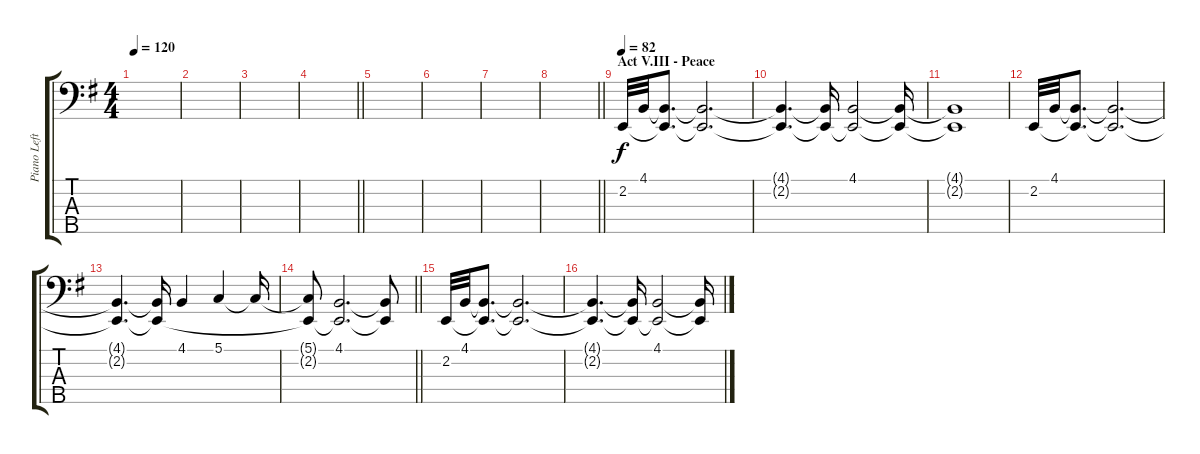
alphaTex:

\track ("Piano Left Standard" "Piano Left") {instrument acousticgrandpiano}
\staff {score tabs}
\tuning (G2 D2 A1 E1 B0) {hide}
\ts (4 4)
\section ("" "")
\tempo 120
\clef f4
\ks eminor
|
|
|
\barLineRight lightlight
|
|
|
|
\barLineRight lightlight
|
\section ("" "Act V.III - Peace")
\tempo 82
2.2.32{volume 16 instrument acousticgrandpiano} 4.1.32 (4.1{t} 2.2{t}).8{d} (4.1{t} 2.2{t}).2{d} |
(4.1{t} 2.2{t}).4{d} (4.1{t} 2.2{t}).16 (4.1 2.2{t}).2 (4.1{t} 2.2{t}).16 |
(4.1{t} 2.2{t}).1 |
2.2.32 4.1.32 (4.1{t} 2.2{t}).8{d} (4.1{t} 2.2{t}).2{d} |
(4.1{t} 2.2{t}).4{d} (4.1{t} 2.2{t}).16 4.1.4 5.1.4 5.1{t}.16 |
\barLineRight lightlight
(5.1{t} 2.2{t}).8 (4.1 2.2{t}).2{d} (4.1{t} 2.2{t}).8 |
2.2.32 4.1.32 (4.1{t} 2.2{t}).8{d} (4.1{t} 2.2{t}).2{d} |
(4.1{t} 2.2{t}).4{d} (4.1{t} 2.2{t}).16 (4.1 2.2{t}).2 (4.1{t} 2.2{t}).16
